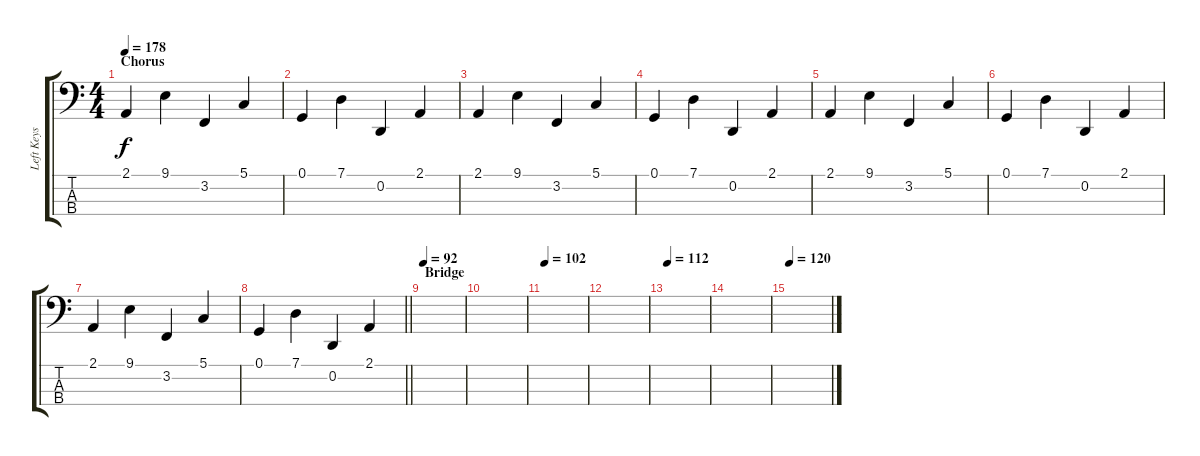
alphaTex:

\track ("Left Keys" "Left Keys") {instrument accordion}
\staff {score tabs}
\tuning (G2 D2 A1 E1) {hide}
\ts (4 4)
\section ("" "Chorus")
\tempo 178
\clef f4
\ks c
2.1.4{dy f} 9.1.4 3.2.4 5.1.4 |
0.1.4 7.1.4 0.2.4 2.1.4 |
2.1.4 9.1.4 3.2.4 5.1.4 |
0.1.4 7.1.4 0.2.4 2.1.4 |
2.1.4 9.1.4 3.2.4 5.1.4 |
0.1.4 7.1.4 0.2.4 2.1.4 |
2.1.4 9.1.4 3.2.4 5.1.4 |
\barLineRight lightlight
0.1.4 7.1.4 0.2.4 2.1.4 |
\section ("" "Bridge")
\tempo 92
|
|
\tempo 102
|
|
\tempo 112
|
|
\tempo 120
